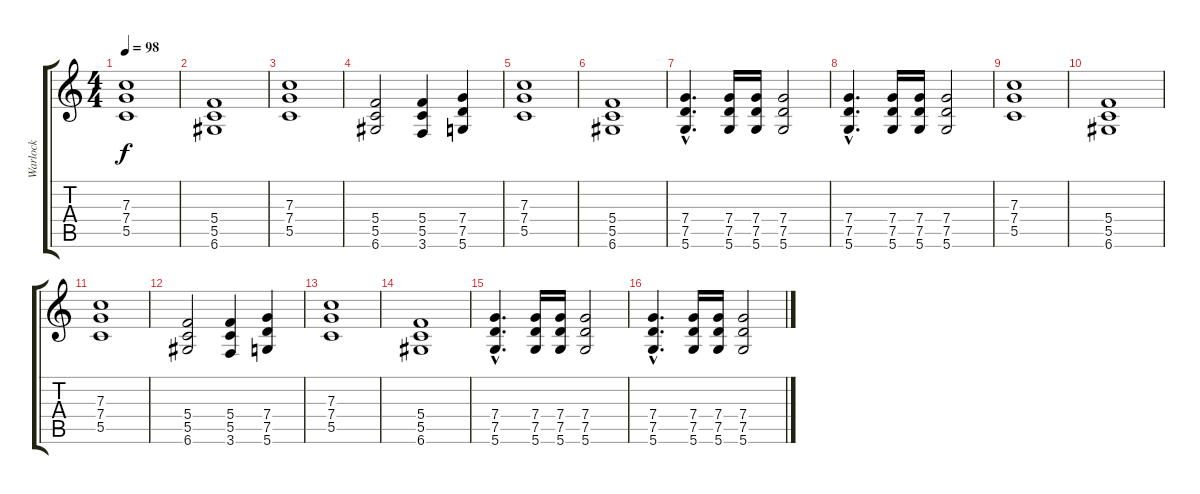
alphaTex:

\track ("Warlock" "Warlock") {instrument distortionguitar}
\staff {score tabs}
\tuning (D4 A3 F3 C3 G2 D2) {hide}
\ts (4 4)
\tempo 98
\clef g2
\ks c
(7.3 7.4 5.5).1{dy f} |
(5.4 5.5 6.6).1 |
(7.3 7.4 5.5).1 |
(5.4 5.5 6.6).2 (5.4 5.5 3.6).4 (7.4 7.5 5.6).4 |
(7.3 7.4 5.5).1 |
(5.4 5.5 6.6).1 |
(7.4{hac} 7.5{hac} 5.6{hac}).4{d} (7.4 7.5 5.6).16 (7.4 7.5 5.6).16 (7.4 7.5 5.6).2 |
(7.4{hac} 7.5{hac} 5.6{hac}).4{d} (7.4 7.5 5.6).16 (7.4 7.5 5.6).16 (7.4 7.5 5.6).2 |
(7.3 7.4 5.5).1 |
(5.4 5.5 6.6).1 |
(7.3 7.4 5.5).1 |
(5.4 5.5 6.6).2 (5.4 5.5 3.6).4 (7.4 7.5 5.6).4 |
(7.3 7.4 5.5).1 |
(5.4 5.5 6.6).1 |
(7.4{hac} 7.5{hac} 5.6{hac}).4{d} (7.4 7.5 5.6).16 (7.4 7.5 5.6).16 (7.4 7.5 5.6).2 |
(7.4{hac} 7.5{hac} 5.6{hac}).4{d} (7.4 7.5 5.6).16 (7.4 7.5 5.6).16 (7.4 7.5 5.6).2
